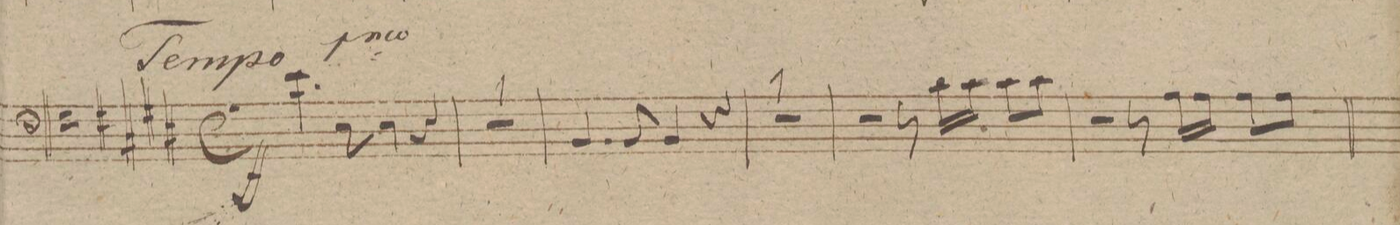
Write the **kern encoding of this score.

**kern	**dynam
*I"Fagotto 1mo	*
*clefF4	*
*k[f#c#g#d#]	*
*met(c)	*
*M4/4	*
4.e\	ff
8E\	.
4E\	.
4r	.
=159	=159
1r	.
=160	=160
4.BB/	.
8BB/	.
4BB/	.
4r	.
=161	=161
1r	.
=162	=162
2r	.
8r	.
16c#\LL	.
16c#\JJ	.
8c#\L	.
8c#\J	.
=163	=163
2r	.
8r	.
16A\LL	.
16A\JJ	.
8A\L	.
8A\J	.
=164	=164
*-	*-
